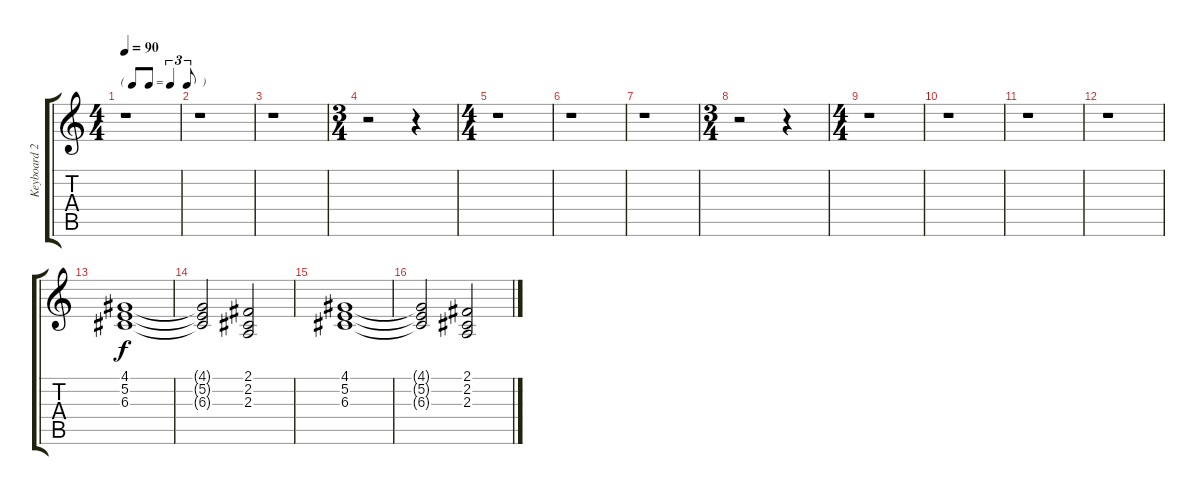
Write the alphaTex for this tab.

\track ("Keyboard 2." "Keyboard 2") {instrument tremolostrings}
\staff {score tabs}
\tuning (E4 B3 G3 D3 A2 E2) {hide}
\ts (4 4)
\tf triplet8th
\tempo 90
\clef g2
\ks c
r.1{dy f instrument tremolostrings} |
r.1 |
r.1 |
\ts (3 4)
r.2 r.4 |
\ts (4 4)
r.1 |
r.1 |
r.1 |
\ts (3 4)
r.2 r.4 |
\ts (4 4)
r.1 |
r.1 |
r.1 |
r.1 |
(4.1 5.2 6.3).1 |
(4.1{t} 5.2{t} 6.3{t}).2 (2.1 2.2 2.3).2 |
(4.1 5.2 6.3).1 |
(4.1{t} 5.2{t} 6.3{t}).2 (2.1 2.2 2.3).2
